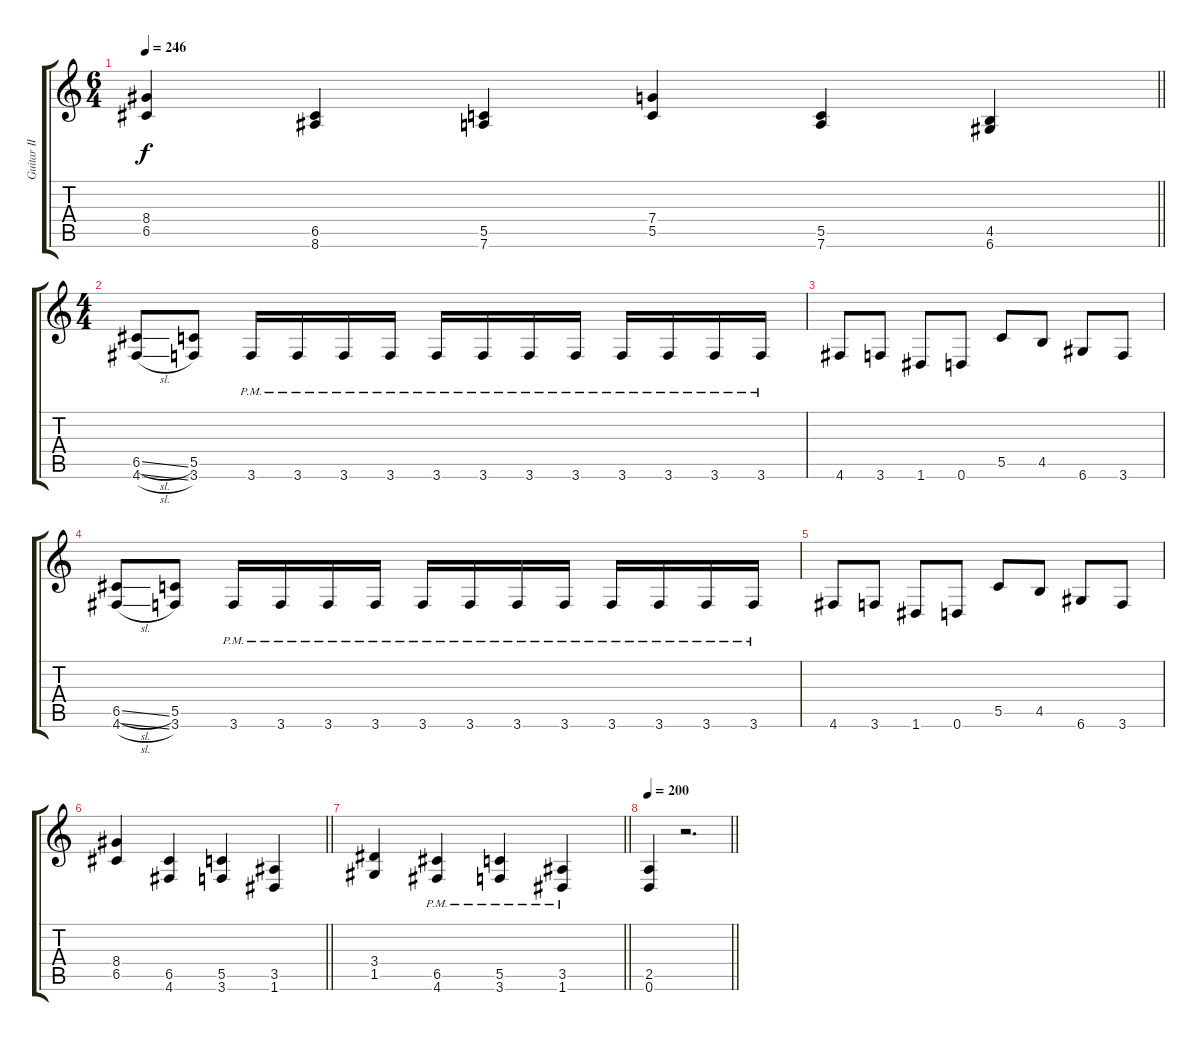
\track ("Guitar II" "Guitar II") {instrument distortionguitar}
\staff {score tabs}
\tuning (D4 A3 F3 C3 G2 D2) {hide}
\ts (6 4)
\tempo 246
\clef g2
\barLineRight lightlight
\ks c
(8.4 6.5).4{dy f} (6.5 8.6).4 (5.5 7.6).4 (7.4 5.5).4 (5.5 7.6).4 (4.5 6.6).4 |
\ts (4 4)
\section ("" "")
(6.5{sl} 4.6{sl}).8 (5.5 3.6).8 3.6{pm}.16 3.6{pm}.16 3.6{pm}.16 3.6{pm}.16 3.6{pm}.16 3.6{pm}.16 3.6{pm}.16 3.6{pm}.16 3.6{pm}.16 3.6{pm}.16 3.6{pm}.16 3.6{pm}.16 |
4.6.8 3.6.8 1.6.8 0.6.8 5.5.8 4.5.8 6.6.8 3.6.8 |
(6.5{sl} 4.6{sl}).8 (5.5 3.6).8 3.6{pm}.16 3.6{pm}.16 3.6{pm}.16 3.6{pm}.16 3.6{pm}.16 3.6{pm}.16 3.6{pm}.16 3.6{pm}.16 3.6{pm}.16 3.6{pm}.16 3.6{pm}.16 3.6{pm}.16 |
4.6.8 3.6.8 1.6.8 0.6.8 5.5.8 4.5.8 6.6.8 3.6.8 |
\barLineRight lightlight
(8.4 6.5).4 (6.5 4.6).4 (5.5 3.6).4 (3.5 1.6).4 |
\barLineRight lightlight
(3.4 1.5).4 (6.5{pm} 4.6{pm}).4 (5.5{pm} 3.6{pm}).4 (3.5{pm} 1.6{pm}).4 |
\section ("" "")
\tempo 200
\barLineRight lightlight
(2.5 0.6).4 r.2{d}
